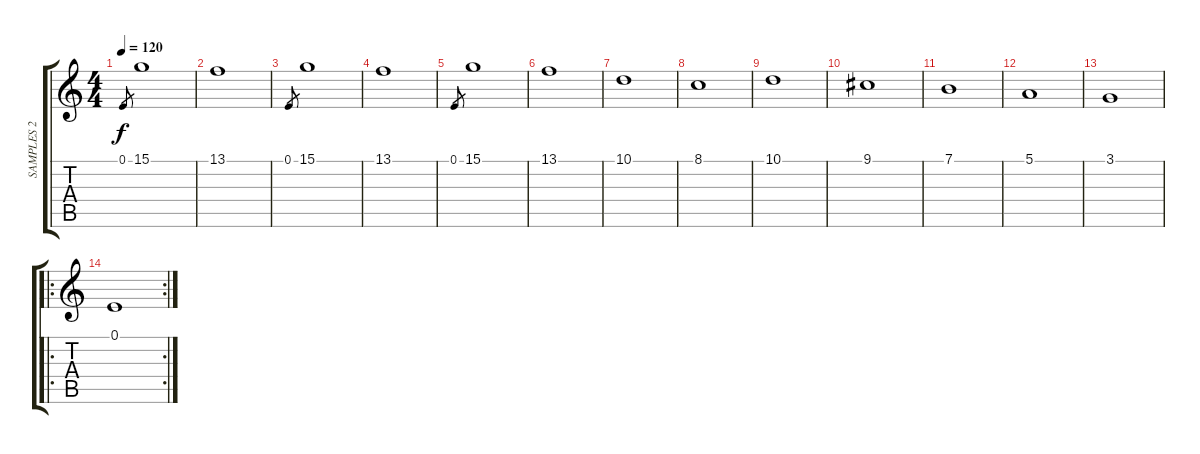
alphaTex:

\track ("SAMPLES 2" "SAMPLES 2") {instrument pad4choir}
\staff {score tabs}
\tuning (E4 B3 G3 D3 A2 E2) {hide}
\ts (4 4)
\tempo 120
\clef g2
\ks c
0.1.8{gr dy f} 15.1.1 |
13.1.1 |
0.1.8{gr} 15.1.1 |
13.1.1 |
0.1.8{gr} 15.1.1 |
13.1.1 |
10.1.1 |
8.1.1 |
10.1.1 |
9.1.1 |
7.1.1 |
5.1.1 |
3.1.1 |
\ro
\rc 2
0.1.1
